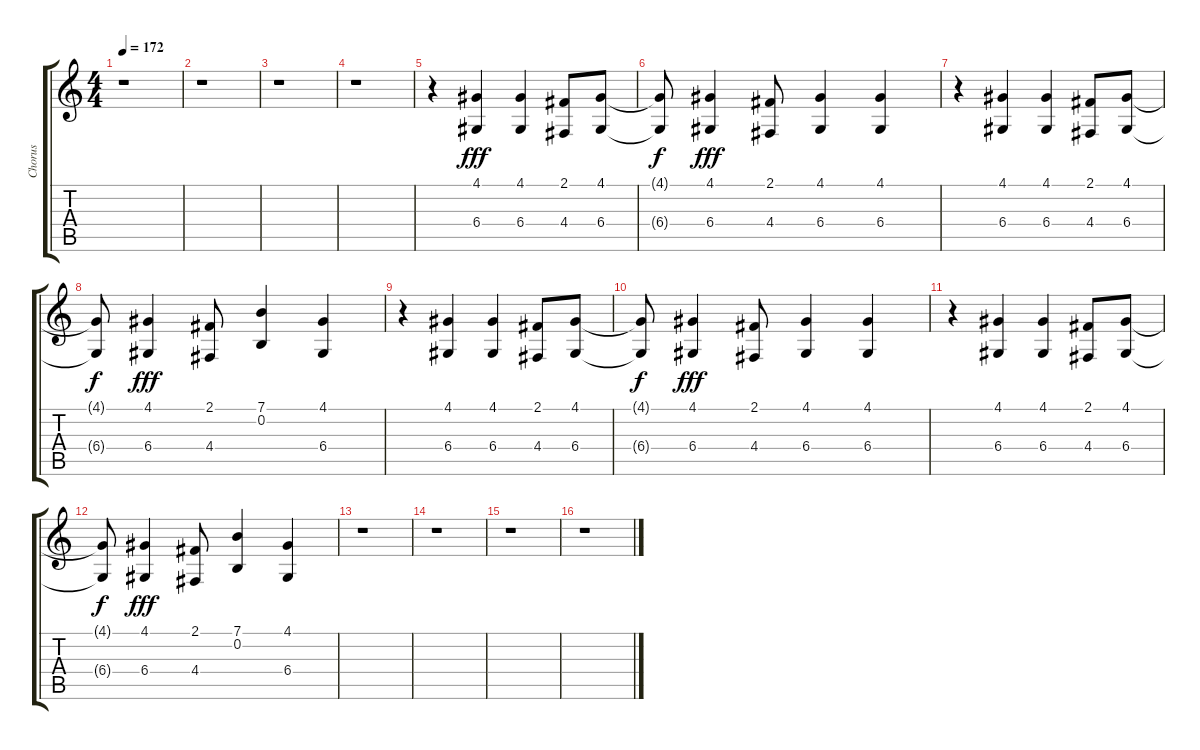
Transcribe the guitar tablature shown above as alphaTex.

\track ("Chorus" "Chorus") {instrument englishhorn}
\staff {score tabs}
\tuning (E4 B3 G3 D3 A2 E2) {hide}
\ts (4 4)
\tempo 172
\clef g2
\ks c
r.1{dy fff} |
r.1 |
r.1 |
r.1 |
r.4 (4.1 6.4).4 (4.1 6.4).4 (2.1 4.4).8 (4.1 6.4).8 |
(4.1{t} 6.4{t}).8{dy f} (4.1 6.4).4{dy fff} (2.1 4.4).8 (4.1 6.4).4 (4.1 6.4).4 |
r.4 (4.1 6.4).4 (4.1 6.4).4 (2.1 4.4).8 (4.1 6.4).8 |
(4.1{t} 6.4{t}).8{dy f} (4.1 6.4).4{dy fff} (2.1 4.4).8 (7.1 0.2).4 (4.1 6.4).4 |
r.4 (4.1 6.4).4 (4.1 6.4).4 (2.1 4.4).8 (4.1 6.4).8 |
(4.1{t} 6.4{t}).8{dy f} (4.1 6.4).4{dy fff} (2.1 4.4).8 (4.1 6.4).4 (4.1 6.4).4 |
r.4 (4.1 6.4).4 (4.1 6.4).4 (2.1 4.4).8 (4.1 6.4).8 |
(4.1{t} 6.4{t}).8{dy f} (4.1 6.4).4{dy fff} (2.1 4.4).8 (7.1 0.2).4 (4.1 6.4).4 |
r.1 |
r.1 |
r.1 |
r.1
